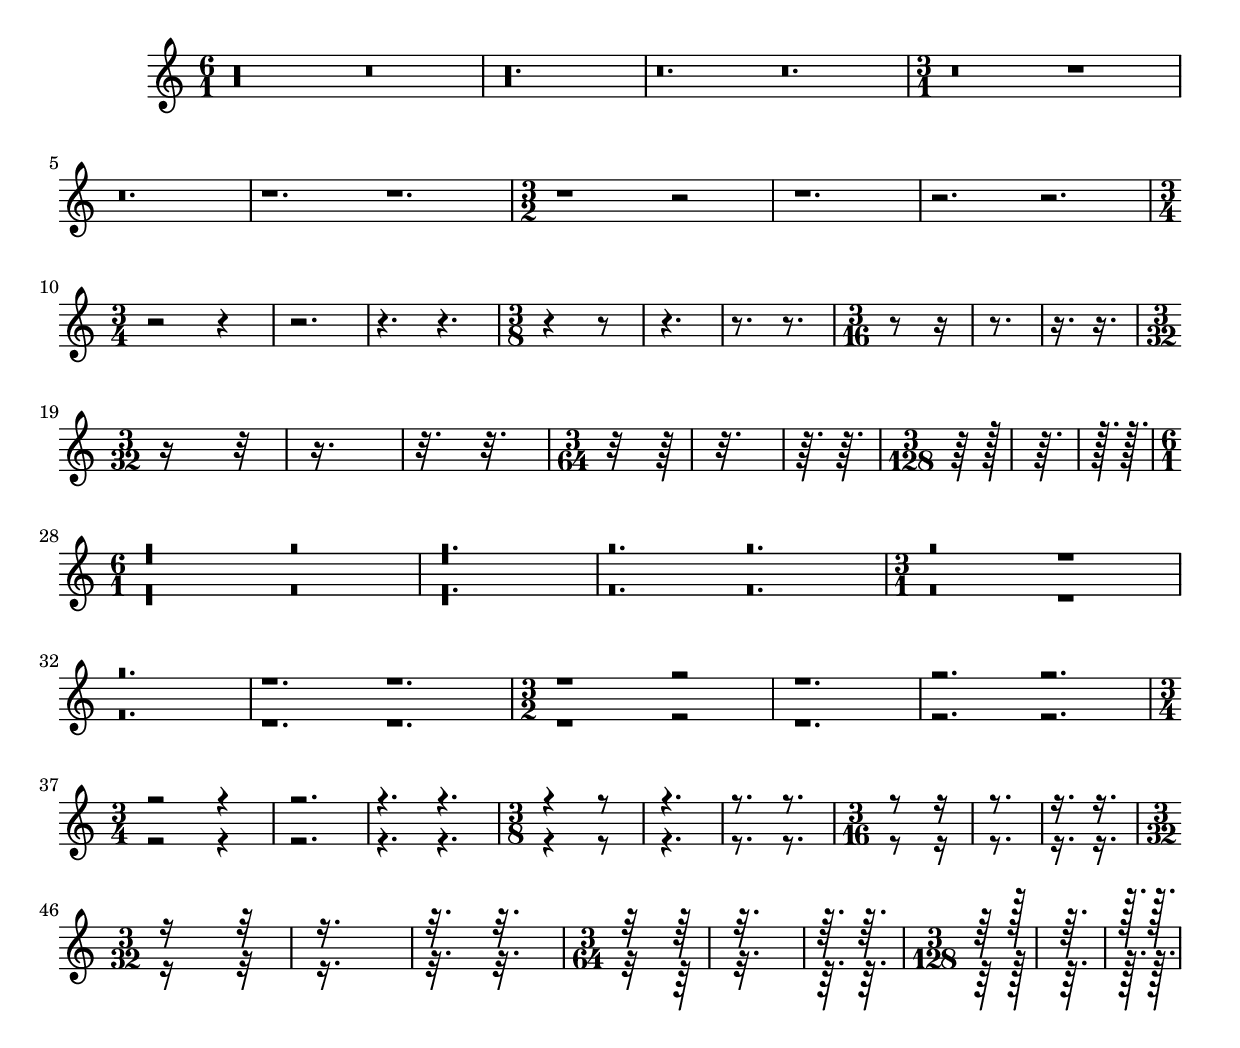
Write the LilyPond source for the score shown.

\version "1.7.18"

muz = \notes \relative c'' {
    \time 6/1
    r\longa r\breve |
    r\longa. |
    r\breve. r |
    \time 3/1
    r\breve r1 |
    r\breve. |
    r1. r |
    \time 3/2
    r1 r2 |
    r1. |
    r2. r |
    \break
    \time 3/4
    r2 r4 |
    r2. |
    r4. r |
    \time 3/8
    r4 r8 |
    r4. |
    r8. r |
    \time 3/16
    r8 r16 |
    r8. |
    r16. r |
    \break
    \time 3/32
    r16 r32 |
    r16. |
    r32. r |
    \time 3/64
    r32 r64 |
    r32. |
    r64. r |
    \time 3/128
    r64 r128 |
    r64. |
    r128. r |
  }


\score {
  \context Staff  {
      \muz \break
      <
	  \context Voice=one { \voiceOne \muz }
	  \context Voice=two { \voiceTwo \muz }
      >
  }
}
%% new-chords-done %%
